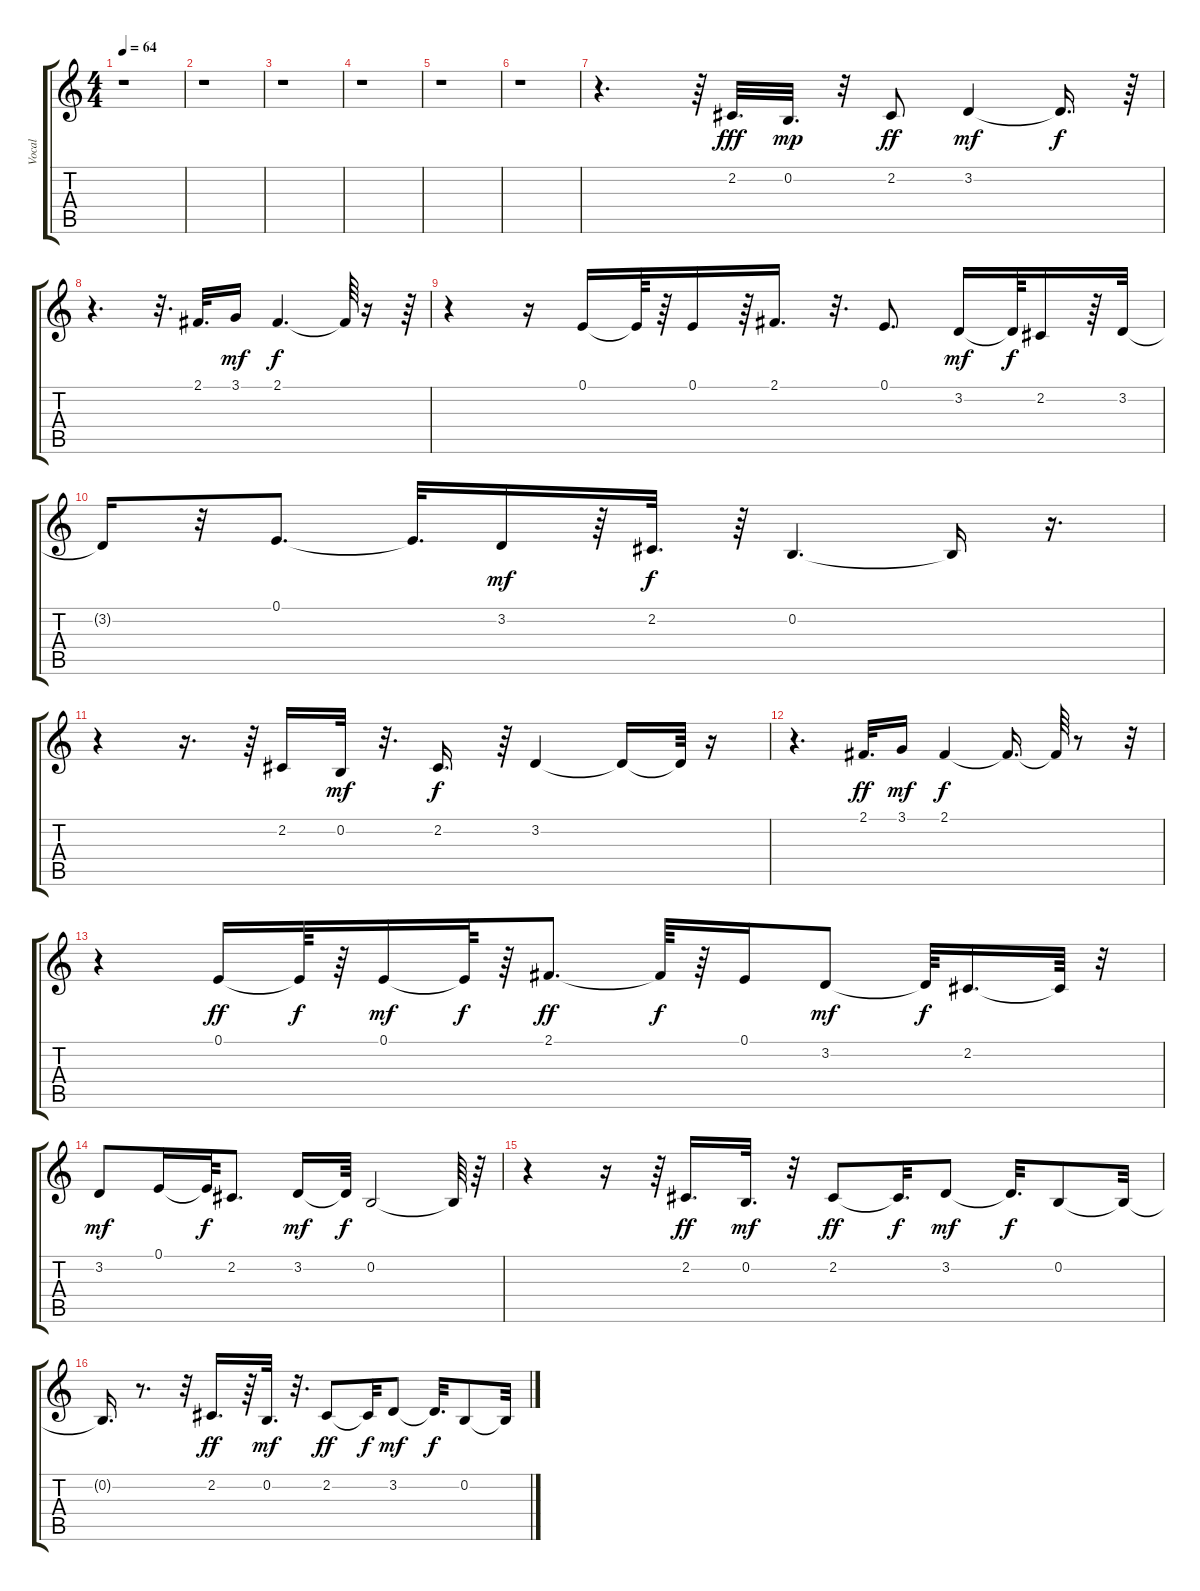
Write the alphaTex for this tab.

\track ("Vocal" "Vocal") {instrument viola}
\staff {score tabs}
\tuning (E4 B3 G3 D3 A2 E2) {hide}
\ts (4 4)
\tempo 64
\clef g2
\ks c
r.1{dy f} |
r.1 |
r.1 |
r.1 |
r.1 |
r.1 |
r.4{d} r.64 2.2.32{d dy fff} 0.2.32{d dy mp} r.32 2.2.8{dy ff} 3.2.4{dy mf} 3.2{t}.16{d dy f} r.64 |
r.4{d} r.32{d} 2.1.32{d} 3.1.16{dy mf} 2.1.4{d dy f} 2.1{t}.64 r.16 r.64 |
r.4 r.16 0.1.16 0.1{t}.64 r.64 0.1.16 r.64 2.1.16{d} r.32{d} 0.1.8{d} 3.2.16{dy mf} 3.2{t}.64{dy f} 2.2.16 r.64 3.2.32 |
3.2{t}.16 r.32 0.1.8{d} 0.1{t}.32{d} 3.2.16{dy mf} r.64 2.2.32{d dy f} r.64 0.2.4{d} 0.2{t}.16 r.16{d} |
r.4 r.16{d} r.64 2.2.16 0.2.32{dy mf} r.32{d} 2.2.16{d dy f} r.64 3.2.4 3.2{t}.16 3.2{t}.64 r.16 |
r.4{d} 2.1.32{d dy ff} 3.1.16{dy mf} 2.1.4{dy f} 2.1{t}.16{d} 2.1{t}.64 r.8 r.32 |
r.4 0.1.16{dy ff} 0.1{t}.64{dy f} r.64 0.1.16{dy mf} 0.1{t}.64{dy f} r.64 2.1.8{d dy ff} 2.1{t}.64{dy f} r.64 0.1.16 3.2.8{dy mf} 3.2{t}.64{dy f} 2.2.16{d} 2.2{t}.64 r.32 |
3.2.8{dy mf} 0.1.16 0.1{t}.64{dy f} 2.2.8{d} 3.2.16{dy mf} 3.2{t}.64{dy f} 0.2.2 0.2{t}.64 r.64 |
r.4 r.16 r.64 2.2.16{d dy ff} 0.2.32{d dy mf} r.32 2.2.8{dy ff} 2.2{t}.32{d dy f} 3.2.8{dy mf} 3.2{t}.32{d dy f} 0.2.8 0.2{t}.32 |
0.2{t}.16{d} r.8{d} r.32 2.2.16{d dy ff} r.64 0.2.32{d dy mf} r.32{d} 2.2.8{dy ff} 2.2{t}.32{dy f} 3.2.8{dy mf} 3.2{t}.32{d dy f} 0.2.8 0.2{t}.32
